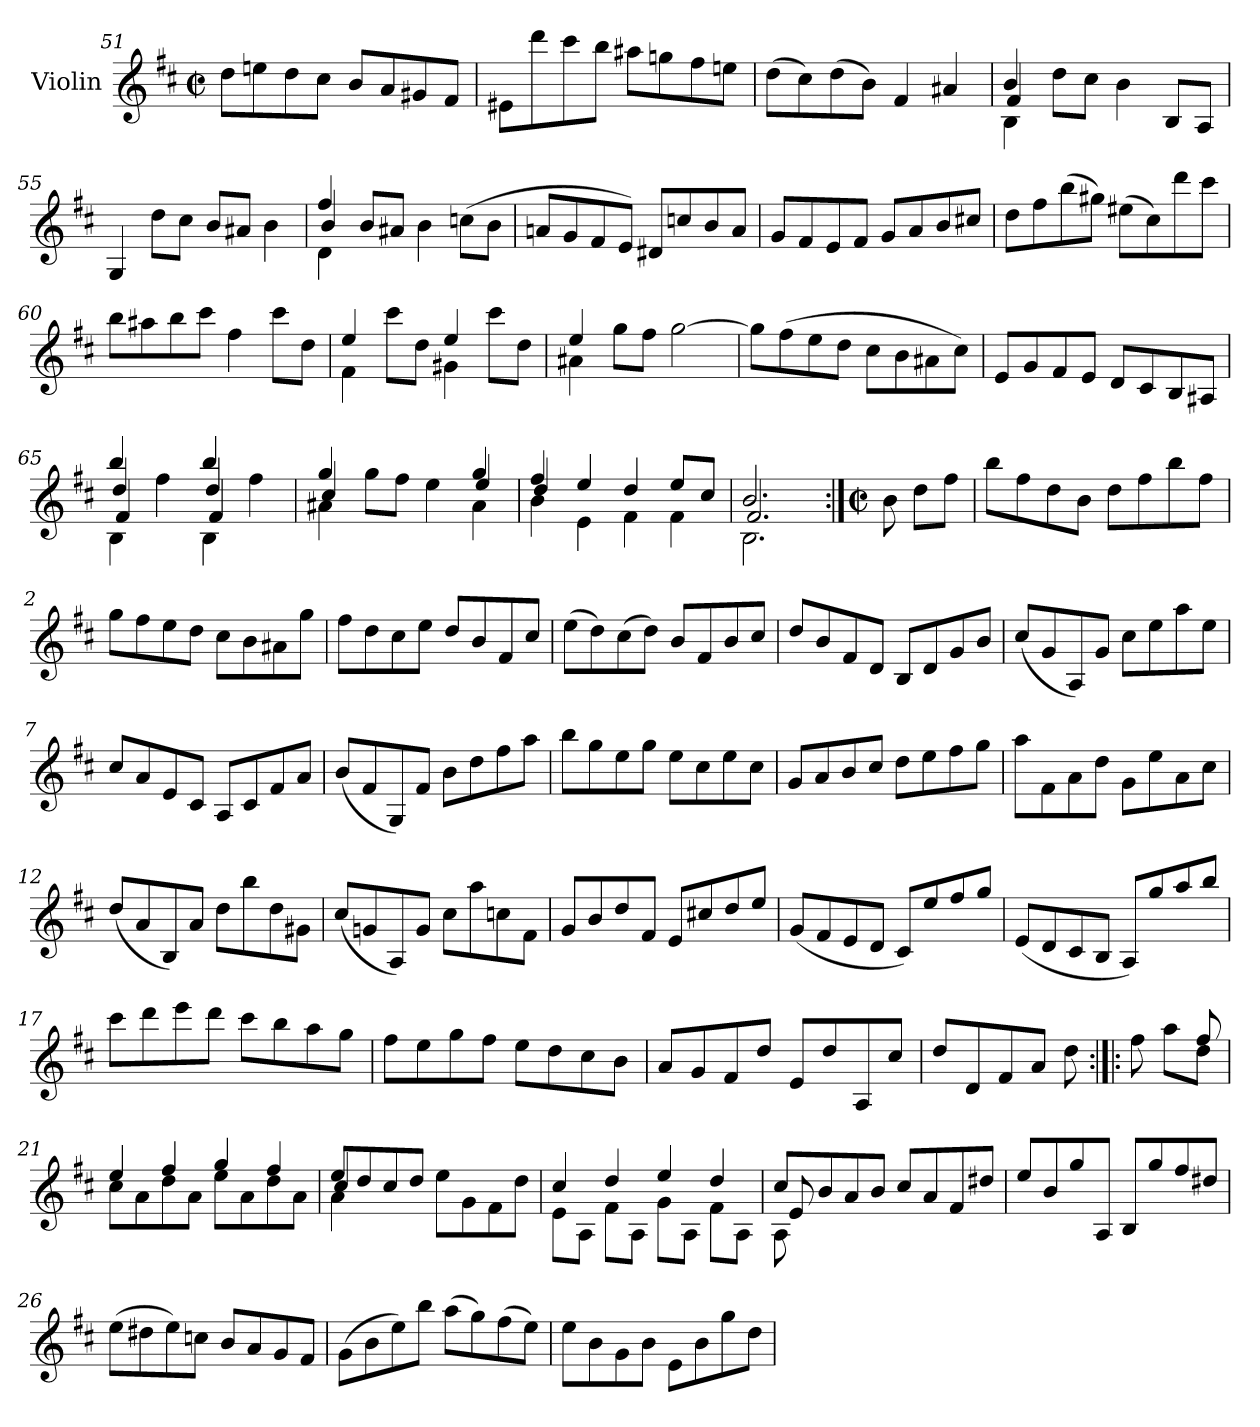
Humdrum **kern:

**kern
*part1
*staff1
*I"Violin
*I'Vln.
*clefG2
*k[f#c#]
*M2/2
*met(c|)
=51
8dd\L
8een\
8dd\
8cc#\J
8b/L
8a/
8g#X/
8f#/J
=52
8e#X\L
8ddd\
8ccc#\
8bb\J
8aa#X\L
8ggn\
8ff#\
8een\J
=53
(>8dd\L
8cc#\)
(>8dd\
8b\J)
4f#/
4a#X/
!!LO:LB:g=z
=54
*^
*	*^
4b/	4B\	4f#/
8dd\L	4ryy	4ryy
8cc#\J	.	.
4b\	2ryy	2ryy
8B/L	.	.
8A/J	.	.
*v	*v	*v
=55
4G/
8dd\L
8cc#\J
8b/L
8a#X/J
4b\
=56
*^
*	*^
4ff#/	4d\	4b/
8b/L	4ryy	4ryy
8a#X/J	.	.
4b\	2ryy	2ryy
(>8ccn\L	.	.
8b\J	.	.
*v	*v	*v
=57
8an/L
8g/
8f#/
8e/J)
8d#X/L
8ccn/
8b/
8a/J
=58
8g/L
8f#/
8e/
8f#/J
8g/L
8a/
8b/
8cc#X/J
=59
8dd\L
8ff#\
(>8bb\
8gg#X\J)
(>8ee#X\L
8cc#\)
8ddd\
8ccc#\J
=60
8bb\L
8aa#X\
8bb\
8ccc#\J
4ff#\
8ccc#\L
8dd\J
!!LO:LB:g=z
=61
*^
4ee/	4f#\
8ccc#\L	4ryy
8dd\J	.
4ee/	4g#X\
8ccc#\L	4ryy
8dd\J	.
=62	=62
4ee/	4a#X\
8gg\L	4ryy
8ff#\J	.
[2gg\	2ryy
*v	*v
=63
8gg\L]
(>8ff#\
8ee\
8dd\J
8cc#\L
8b\
8a#X\
8cc#\J)
=64
8e/L
8g/
8f#/
8e/J
8d/L
8c#/
8B/
8A#X/J
=65
*^
*	*^
*	*	*^
4bb/	4B\	4dd/	4f#/
4ff#\	4ryy	4ryy	4ryy
4bb/	4B\	4dd/	4f#/
4ff#\	4ryy	4ryy	4ryy
*	*	*v	*v
=66	=66	=66
4gg/	4a#X\	4cc#/
4ryy	8gg\L	4ryy
.	8ff#\J	.
4ryy	4ee\	4ryy
4gg/	4a#\	4ee/
=67	=67	=67
4ff#/	4b\	4dd/
4ee/	4e\	4ryy
4dd/	4f#\	2ryy
8ee/L	4f#\	.
8cc#/J	.	.
=68	=68	=68
2.b/	2.B\	2.f#/
*v	*v	*v
!!LO:LB:g=z
=:|!
*M2/2
*met(c|)
*^
*	*^
!LO:TX:a:B:t=Double	!	!
*v	*v	*v
8b\
8dd\L
8ff#\J
=1
8bb\L
8ff#\
8dd\
8b\J
8dd\L
8ff#\
8bb\
8ff#\J
=2
8gg\L
8ff#\
8ee\
8dd\J
8cc#\L
8b\
8a#X\
8gg\J
=3
8ff#\L
8dd\
8cc#\
8ee\J
8dd/L
8b/
8f#/
8cc#/J
=4
(>8ee\L
8dd\)
(>8cc#\
8dd\J)
8b/L
8f#/
8b/
8cc#/J
=5
8dd/L
8b/
8f#/
8d/J
8B/L
8d/
8g/
8b/J
=6
(<8cc#/L
8g/
8A/)
8g/J
8cc#\L
8ee\
8aa\
8ee\J
=7
8cc#/L
8a/
8e/
8c#/J
8A/L
8c#/
8f#/
8a/J
!!LO:LB:g=z
=8
(<8b/L
8f#/
8G/)
8f#/J
8b\L
8dd\
8ff#\
8aa\J
=9
8bb\L
8gg\
8ee\
8gg\J
8ee\L
8cc#\
8ee\
8cc#\J
=10
8g/L
8a/
8b/
8cc#/J
8dd\L
8ee\
8ff#\
8gg\J
=11
8aa\L
8f#\
8a\
8dd\J
8g\L
8ee\
8a\
8cc#\J
=12
(<8dd/L
8a/
8B/)
8a/J
8dd\L
8bb\
8dd\
8g#X\J
=13
(<8cc#/L
8gn/
8A/)
8g/J
8cc#\L
8aa\
8ccn\
8f#\J
=14
8g/L
8b/
8dd/
8f#/J
8e/L
8cc#X/
8dd/
8ee/J
!!LO:LB:g=z
=15
(<8g/L
8f#/
8e/
8d/J
8c#/L)
8ee/
8ff#/
8gg/J
=16
(<8e/L
8d/
8c#/
8B/J
8A/L)
8gg/
8aa/
8bb/J
=17
8ccc#\L
8ddd\
8eee\
8ddd\J
8ccc#\L
8bb\
8aa\
8gg\J
=18
8ff#\L
8ee\
8gg\
8ff#\J
8ee\L
8dd\
8cc#\
8b\J
=19
8a/L
8g/
8f#/
8dd/J
8e/L
8dd/
8A/
8cc#/J
=20
8dd/L
8d/
8f#/
8a/J
8dd\
=20X1:|!|:
*^
8ff#\	4ryy
8aa\L	.
8dd\J	8ff#/
=21	=21
4ee/	8cc#\L
.	8a\
4ff#/	8dd\
.	8a\J
4gg/	8ee\L
.	8a\
4ff#/	8dd\
.	8a\J
!!LO:LB:g=z	!!
=22	=22
*	*^
8ee/L	4a\	4cc#/
8dd/	.	.
8cc#/	4ryy	4ryy
8dd/J	.	.
8ee\L	2ryy	2ryy
8g\	.	.
8f#\	.	.
8dd\J	.	.
*	*v	*v
=23	=23
4cc#/	8e\L
.	8A\J
4dd/	8f#\L
.	8A\J
4ee/	8g\L
.	8A\J
4dd/	8f#\L
.	8A\J
=24	=24
*	*^
8cc#/L	8A\	8e/
8b/	8ryy	8ryy
8a/	4ryy	4ryy
8b/J	.	.
8cc#/L	2ryy	2ryy
8a/	.	.
8f#/	.	.
8dd#X/J	.	.
*v	*v	*v
=25
8ee/L
8b/
8gg/
8A/J
8B/L
8gg/
8ff#/
8dd#X/J
=26
(>8ee\L
8dd#X\
8ee\)
8ccn\J
8b/L
8a/
8g/
8f#/J
=27
(>8g\L
8b\
8ee\)
8bb\J
(>8aa\L
8gg\)
(>8ff#\
8ee\J)
=28
8ee\L
8b\
8g\
8b\J
8e\L
8b\
8gg\
8dd\J
=
*-
